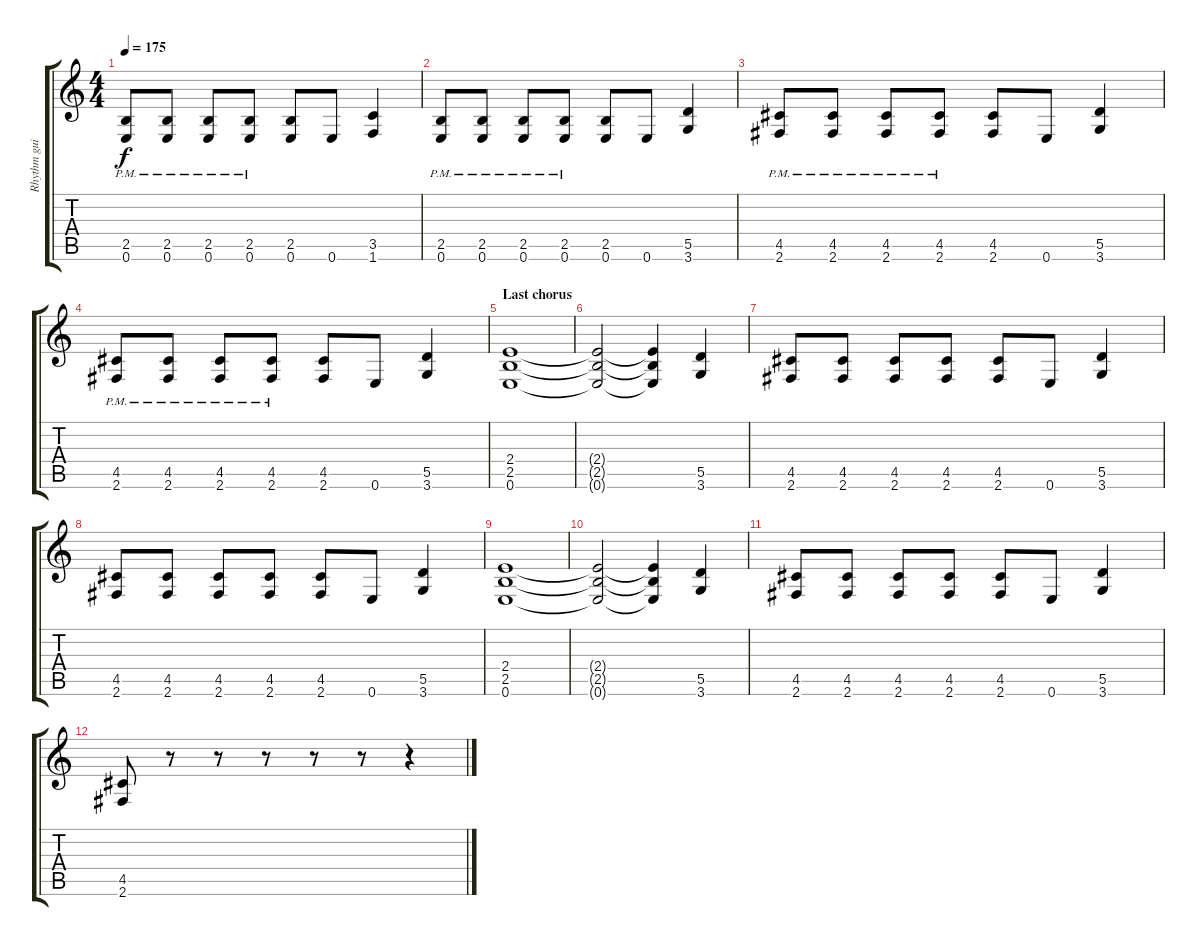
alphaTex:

\track ("Rhythm guitar" "Rhythm gui") {instrument distortionguitar}
\staff {score tabs}
\tuning (E4 B3 G3 D3 A2 E2) {hide}
\ts (4 4)
\tempo 175
\clef g2
\ks c
(2.5{pm} 0.6{pm}).8{dy f} (2.5{pm} 0.6{pm}).8 (2.5{pm} 0.6{pm}).8 (2.5{pm} 0.6{pm}).8 (2.5 0.6).8 0.6.8 (3.5 1.6).4 |
(2.5{pm} 0.6{pm}).8 (2.5{pm} 0.6{pm}).8 (2.5{pm} 0.6{pm}).8 (2.5{pm} 0.6{pm}).8 (2.5 0.6).8 0.6.8 (5.5 3.6).4 |
(4.5{pm} 2.6{pm}).8 (4.5{pm} 2.6{pm}).8 (4.5{pm} 2.6{pm}).8 (4.5{pm} 2.6{pm}).8 (4.5 2.6).8 0.6.8 (5.5 3.6).4 |
(4.5{pm} 2.6{pm}).8 (4.5{pm} 2.6{pm}).8 (4.5{pm} 2.6{pm}).8 (4.5{pm} 2.6{pm}).8 (4.5 2.6).8 0.6.8 (5.5 3.6).4 |
\section ("" "Last chorus")
(2.4 2.5 0.6).1 |
(2.4{t} 2.5{t} 0.6{t}).2 (2.4{t} 2.5{t} 0.6{t}).4 (5.5 3.6).4 |
(4.5 2.6).8 (4.5 2.6).8 (4.5 2.6).8 (4.5 2.6).8 (4.5 2.6).8 0.6.8 (5.5 3.6).4 |
(4.5 2.6).8 (4.5 2.6).8 (4.5 2.6).8 (4.5 2.6).8 (4.5 2.6).8 0.6.8 (5.5 3.6).4 |
(2.4 2.5 0.6).1 |
(2.4{t} 2.5{t} 0.6{t}).2 (2.4{t} 2.5{t} 0.6{t}).4 (5.5 3.6).4 |
(4.5 2.6).8 (4.5 2.6).8 (4.5 2.6).8 (4.5 2.6).8 (4.5 2.6).8 0.6.8 (5.5 3.6).4 |
(4.5 2.6).8 r.8 r.8 r.8 r.8 r.8 r.4
